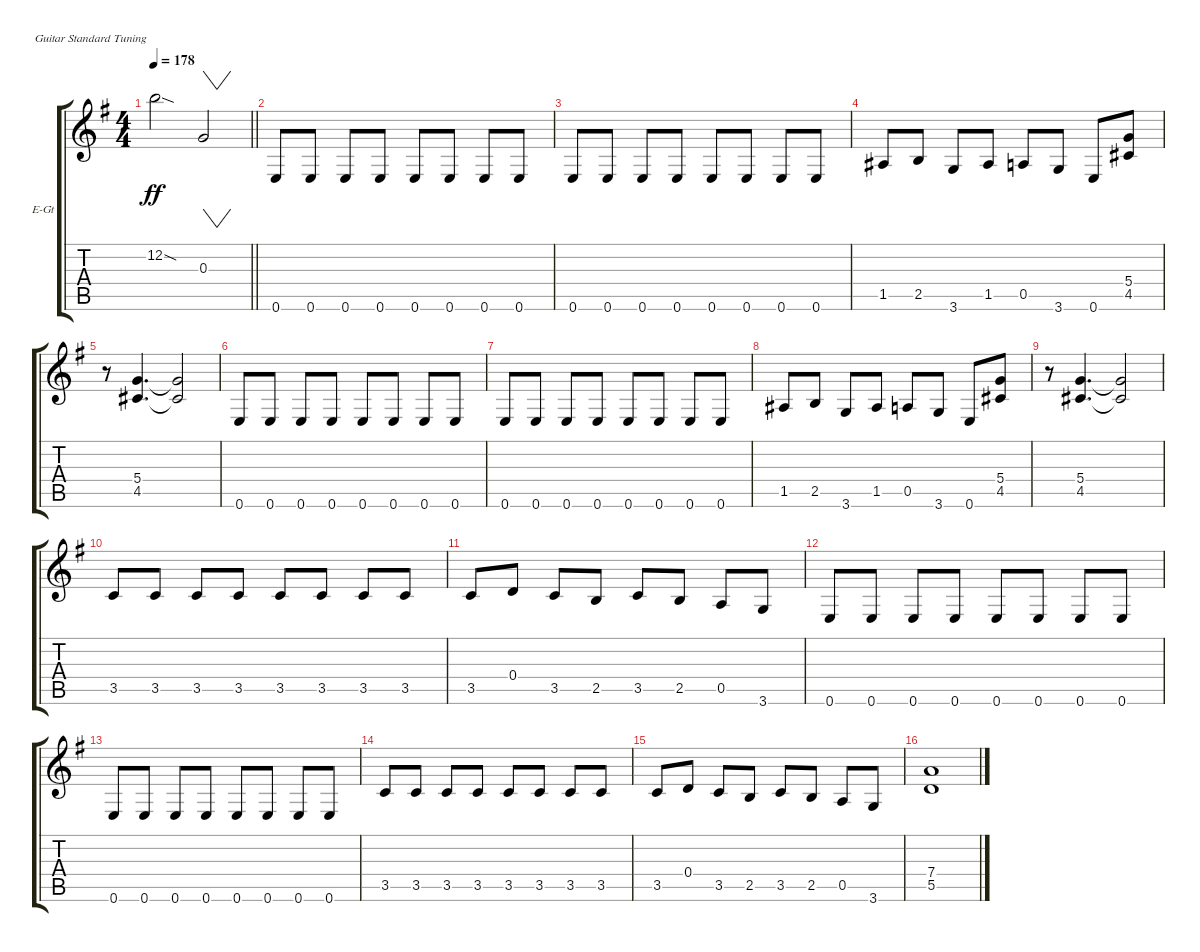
\bracketExtendMode groupsimilarinstruments
\firstSystemTrackNameOrientation horizontal
\otherSystemsTrackNameOrientation horizontal
\track ("guitar 2" "E-Gt") {instrument distortionguitar}
\staff {score tabs}
\tuning (E4 B3 G3 D3 A2 E2)
\ts (4 4)
\tempo 178
\clef g2
\barLineRight lightlight
\ks eminor
12.2{sod}.2{dy ff} 0.3.2{vw} |
0.6.8 0.6.8 0.6.8 0.6.8 0.6.8 0.6.8 0.6.8 0.6.8 |
0.6.8 0.6.8 0.6.8 0.6.8 0.6.8 0.6.8 0.6.8 0.6.8 |
1.5.8 2.5.8 3.6.8 1.5.8 0.5.8 3.6.8 0.6.8 (5.4 4.5).8 |
r.8 (5.4 4.5).4{d} (5.4{t} 4.5{t}).2 |
0.6.8 0.6.8 0.6.8 0.6.8 0.6.8 0.6.8 0.6.8 0.6.8 |
0.6.8 0.6.8 0.6.8 0.6.8 0.6.8 0.6.8 0.6.8 0.6.8 |
1.5.8 2.5.8 3.6.8 1.5.8 0.5.8 3.6.8 0.6.8 (5.4 4.5).8 |
r.8 (5.4 4.5).4{d} (5.4{t} 4.5{t}).2 |
3.5.8 3.5.8 3.5.8 3.5.8 3.5.8 3.5.8 3.5.8 3.5.8 |
3.5.8 0.4.8 3.5.8 2.5.8 3.5.8 2.5.8 0.5.8 3.6.8 |
0.6.8 0.6.8 0.6.8 0.6.8 0.6.8 0.6.8 0.6.8 0.6.8 |
0.6.8 0.6.8 0.6.8 0.6.8 0.6.8 0.6.8 0.6.8 0.6.8 |
3.5.8 3.5.8 3.5.8 3.5.8 3.5.8 3.5.8 3.5.8 3.5.8 |
3.5.8 0.4.8 3.5.8 2.5.8 3.5.8 2.5.8 0.5.8 3.6.8 |
(7.4 5.5).1
